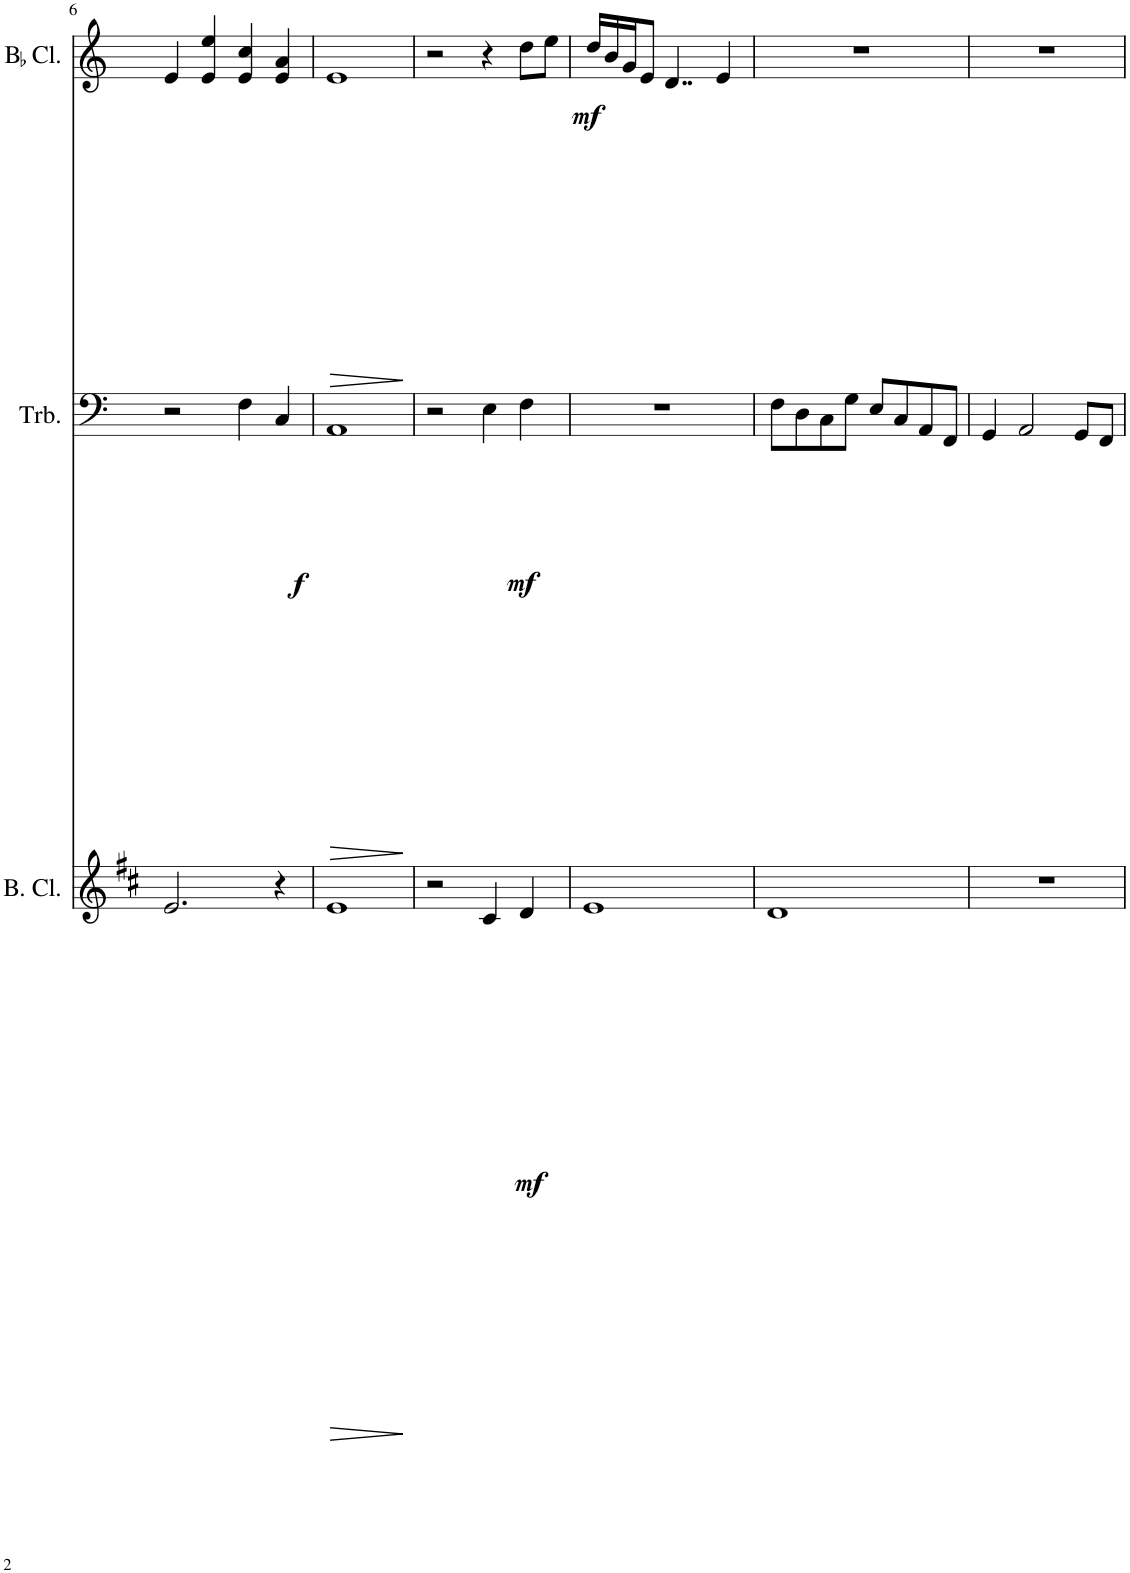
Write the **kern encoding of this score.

**kern	**dynam	**kern	**dynam	**kern	**dynam
*part3	*part3	*part2	*part2	*part1	*part1
*staff3	*staff3	*staff2	*staff2	*staff1	*staff1
*I"Bass Clarinet	*	*I"Trombone	*	*I"BaccidentalFlat Clarinet	*
*I'B. Cl.	*	*I'Trb.	*	*I'BaccidentalFlat Cl.	*
!!LO:PB:g=z
*clefG2	*	*clefF4	*	*clefG2	*
*Trd8c14	*	*	*	*Trd1c2	*
*k[f#c#]	*	*k[]	*	*k[]	*
*M4/4	*	*M4/4	*	*M4/4	*
=6	=6	=6	=6	=6	=6
2.e/	.	2r	.	4e/	.
.	.	.	.	4e/ 4ee/	.
!	!	!	!LO:DY:b	!	!
.	.	4F\	f	4e/ 4cc/	.
4r	.	4C/	.	4e/ 4a/	.
=7	=7	=7	=7	=7	=7
!	!LO:HP:b	!	!LO:HP:b	!	!LO:HP:b
1e	>	1AA	>	1e	>
.	]	.	]	.	]
=8	=8	=8	=8	=8	=8
2r	.	2r	.	2r	.
!	!LO:DY:b	!	!LO:DY:b	!	!
4c#/	mf	4E\	mf	4r	.
!	!	!	!	!	!LO:DY:b
4d/	.	4F\	.	8dd\L	mf
.	.	.	.	8ee\J	.
=9	=9	=9	=9	=9	=9
1e	.	1r	.	16dd/LL	.
.	.	.	.	16b/	.
.	.	.	.	16g/J	.
.	.	.	.	8e/J	.
.	.	.	.	4..d/	.
.	.	.	.	4e/	.
=10	=10	=10	=10	=10	=10
1d	.	8F\L	.	1r	.
.	.	8D\	.	.	.
.	.	8C\	.	.	.
.	.	8G\J	.	.	.
.	.	8E/L	.	.	.
.	.	8C/	.	.	.
.	.	8AA/	.	.	.
.	.	8FF/J	.	.	.
=11	=11	=11	=11	=11	=11
1r	.	4GG/	.	1r	.
.	.	2AA/	.	.	.
.	.	8GG/L	.	.	.
.	.	8FF/J	.	.	.
=	=	=	=	=	=
*-	*-	*-	*-	*-	*-
